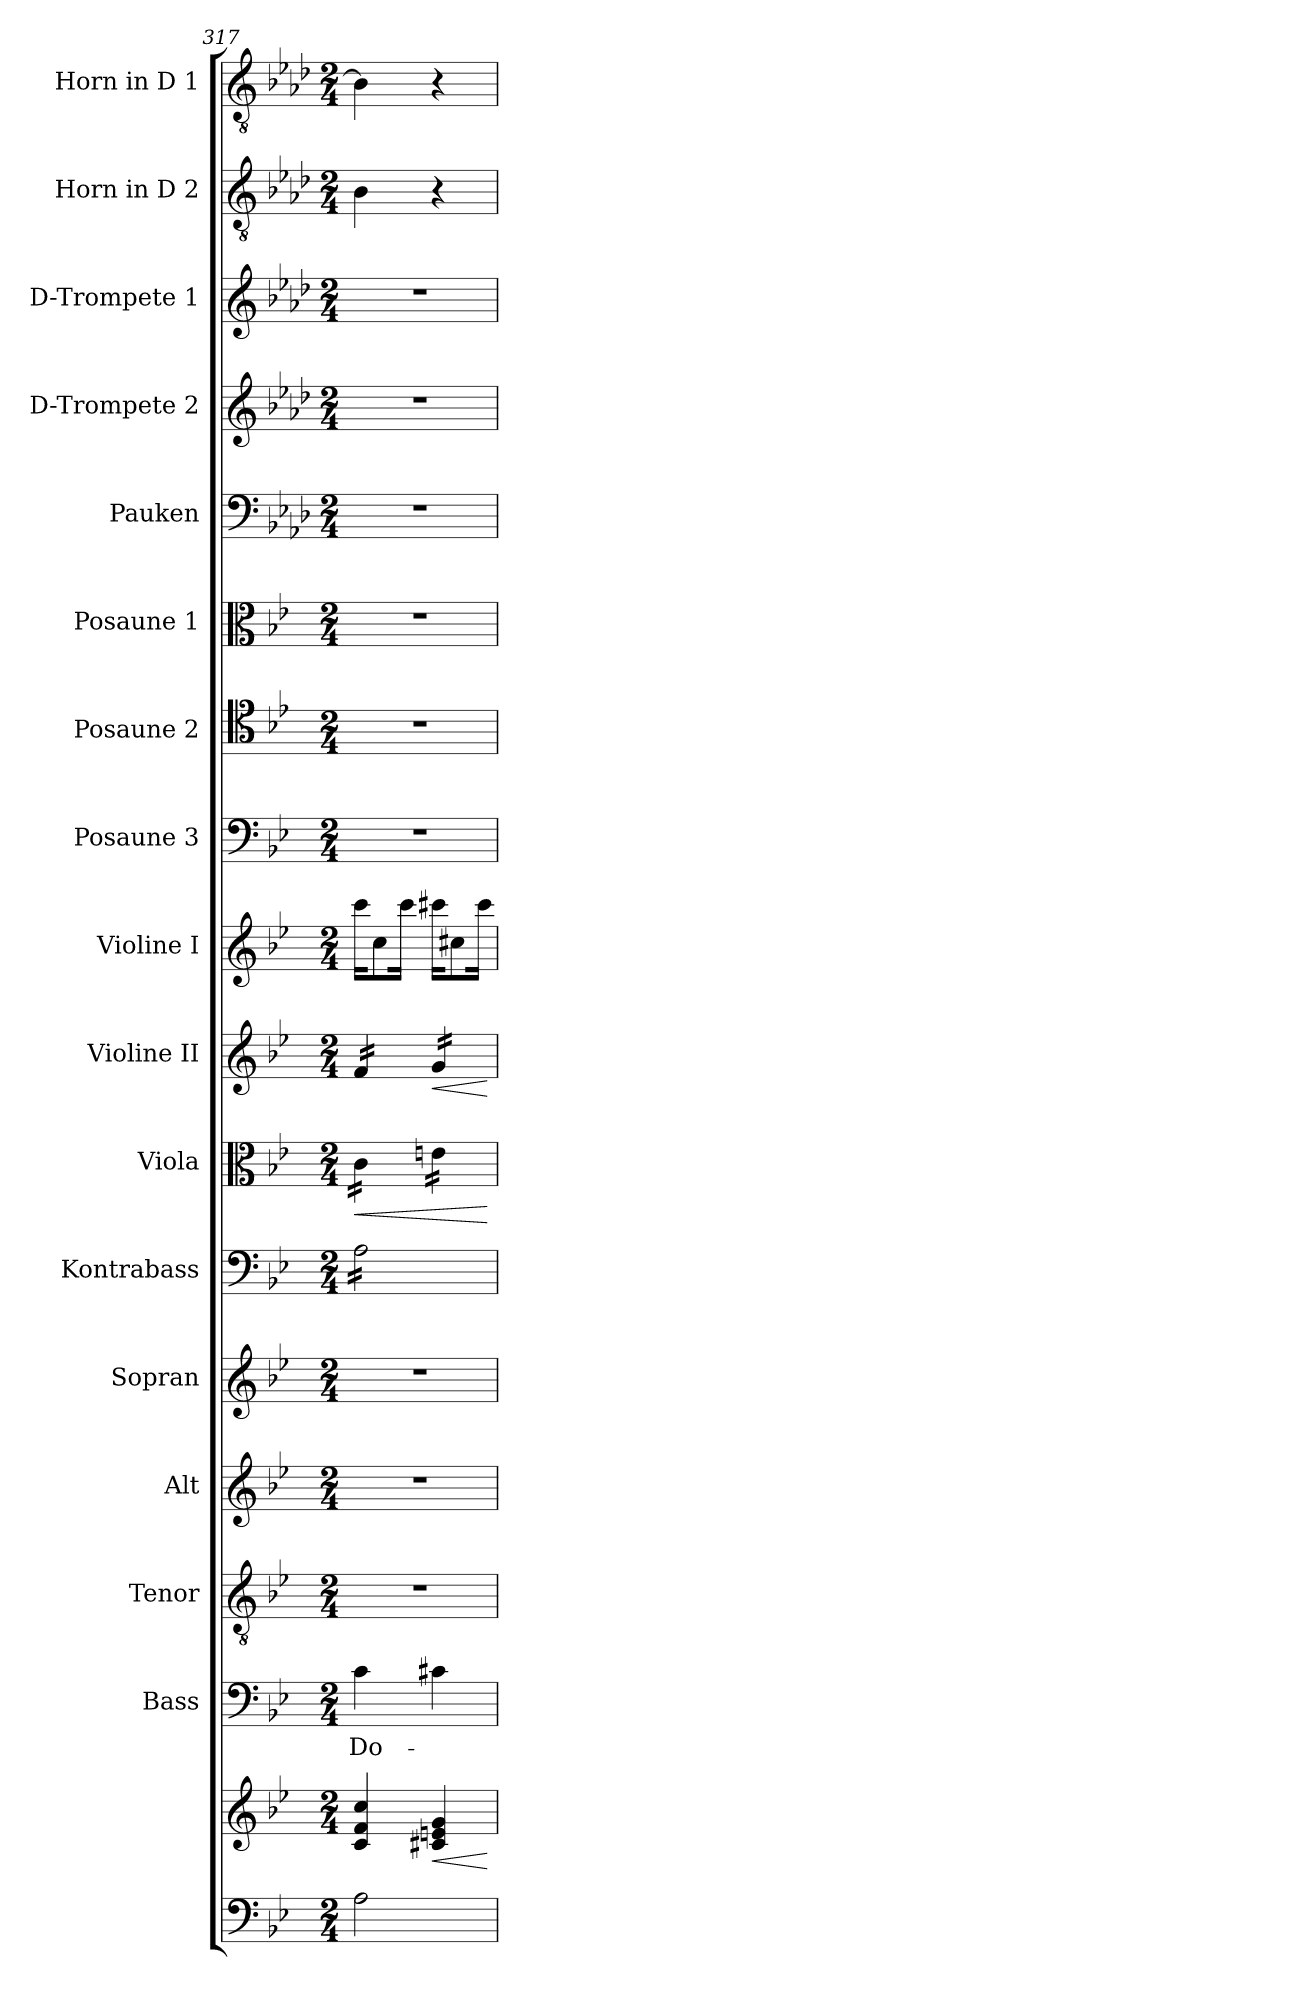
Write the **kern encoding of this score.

**kern	**kern	**dynam	**kern	**text	**kern	**kern	**kern	**kern	**kern	**dynam	**kern	**dynam	**kern	**kern	**kern	**kern	**kern	**kern	**kern	**kern	**kern
*part17	*part17	*part17	*part16	*part16	*part15	*part14	*part13	*part12	*part11	*part11	*part10	*part10	*part9	*part8	*part7	*part6	*part5	*part4	*part3	*part2	*part1
*staff18	*staff17	*staff17/18	*staff16	*staff16	*staff15	*staff14	*staff13	*staff12	*staff11	*staff11	*staff10	*staff10	*staff9	*staff8	*staff7	*staff6	*staff5	*staff4	*staff3	*staff2	*staff1
*	*	*	*I"Bass	*	*I"Tenor	*I"Alt	*I"Sopran	*I"Kontrabass	*I"Viola	*	*I"Violine II	*	*I"Violine I	*I"Posaune 3	*I"Posaune 2	*I"Posaune 1	*I"Pauken	*I"D-Trompete 2	*I"D-Trompete 1	*I"Horn in D 2	*I"Horn in D 1
*	*	*	*I'B.	*	*I'T.	*I'A.	*I'S.	*I'Kb.	*I'Vla.	*	*I'Vl. II	*	*I'Vl. I	*I'Pos. 3	*I'Pos. 2	*I'Pos. 1	*I'Pk.	*I'D Trp. 2	*I'D Trp. 1	*I'Hrn. 2	*I'Hrn. 1
*clefF4	*clefG2	*	*clefF4	*	*clefGv2	*clefG2	*clefG2	*clefF4	*clefC3	*	*clefG2	*	*clefG2	*clefF4	*clefC4	*clefC3	*clefF4	*clefG2	*clefG2	*clefGv2	*clefGv2
*	*	*	*	*	*	*	*	*ITrd7c12	*	*	*	*	*	*	*	*	*ITrd-1c-2	*ITrd-1c-2	*ITrd-1c-2	*ITrd-1c-2	*ITrd-1c-2
*k[b-e-]	*k[b-e-]	*	*k[b-e-]	*	*k[b-e-]	*k[b-e-]	*k[b-e-]	*k[b-e-]	*k[b-e-]	*	*k[b-e-]	*	*k[b-e-]	*k[b-e-]	*k[b-e-]	*k[b-e-]	*k[b-e-]	*k[b-e-]	*k[b-e-]	*k[b-e-]	*k[b-e-]
*B-:	*B-:	*	*B-:	*	*B-:	*B-:	*B-:	*B-:	*B-:	*	*B-:	*	*B-:	*B-:	*B-:	*B-:	*B-:	*B-:	*B-:	*B-:	*B-:
*M2/4	*M2/4	*	*M2/4	*	*M2/4	*M2/4	*M2/4	*M2/4	*M2/4	*	*M2/4	*	*M2/4	*M2/4	*M2/4	*M2/4	*M2/4	*M2/4	*M2/4	*M2/4	*M2/4
=317	=317	=317	=317	=317	=317	=317	=317	=317	=317	=317	=317	=317	=317	=317	=317	=317	=317	=317	=317	=317	=317
!	!	!	!	!LO:LY:b	!	!	!	!	!	!LO:HP:b	!	!	!	!	!	!	!	!	!	!	!
*	*	*	*	*	*	*	*	*tremolo	*	*	*	*	*	*	*	*	*	*	*	*	*
*	*	*	*	*	*	*	*	*	*tremolo	*	*	*	*	*	*	*	*	*	*	*	*
*	*	*	*	*	*	*	*	*	*	*	*tremolo	*	*	*	*	*	*	*	*	*	*
2A\	4c/ 4f/ 4cc/	.	4c\	Do-	2r	2r	2r	16AA\LL	16c\LL	<	16f/LL	.	16ccc\KL	2r	2r	2r	2r	2r	2r	4c\	4c\]
.	.	.	.	.	.	.	.	16AA\	16c\	.	16f/	.	8cc\	.	.	.	.	.	.	.	.
.	.	.	.	.	.	.	.	16AA\	16c\	.	16f/	.	.	.	.	.	.	.	.	.	.
.	.	.	.	.	.	.	.	16AA\	16c\JJ	.	16f/JJ	.	16ccc\Jk	.	.	.	.	.	.	.	.
!	!	!LO:HP:b	!	!	!	!	!	!	!	!	!	!LO:HP:b	!	!	!	!	!	!	!	!	!
.	4c#X/ 4en/ 4g/	<	4c#X\	.	.	.	.	16AA\	16en\LL	.	16g/LL	<	16ccc#X\KL	.	.	.	.	.	.	4r	4r
.	.	.	.	.	.	.	.	16AA\	16en\	.	16g/	.	8cc#X\	.	.	.	.	.	.	.	.
.	.	.	.	.	.	.	.	16AA\	16en\	.	16g/	.	.	.	.	.	.	.	.	.	.
.	.	.	.	.	.	.	.	16AA\JJ	16en\JJ	.	16g/JJ	.	16ccc#\Jk	.	.	.	.	.	.	.	.
*	*	*	*	*	*	*	*	*	*	*	*Xtremolo	*	*	*	*	*	*	*	*	*	*
*	*	*	*	*	*	*	*	*	*Xtremolo	*	*	*	*	*	*	*	*	*	*	*	*
*	*	*	*	*	*	*	*	*Xtremolo	*	*	*	*	*	*	*	*	*	*	*	*	*
.	.	[	.	.	.	.	.	.	.	[	.	[	.	.	.	.	.	.	.	.	.
=	=	=	=	=	=	=	=	=	=	=	=	=	=	=	=	=	=	=	=	=	=
*-	*-	*-	*-	*-	*-	*-	*-	*-	*-	*-	*-	*-	*-	*-	*-	*-	*-	*-	*-	*-	*-
